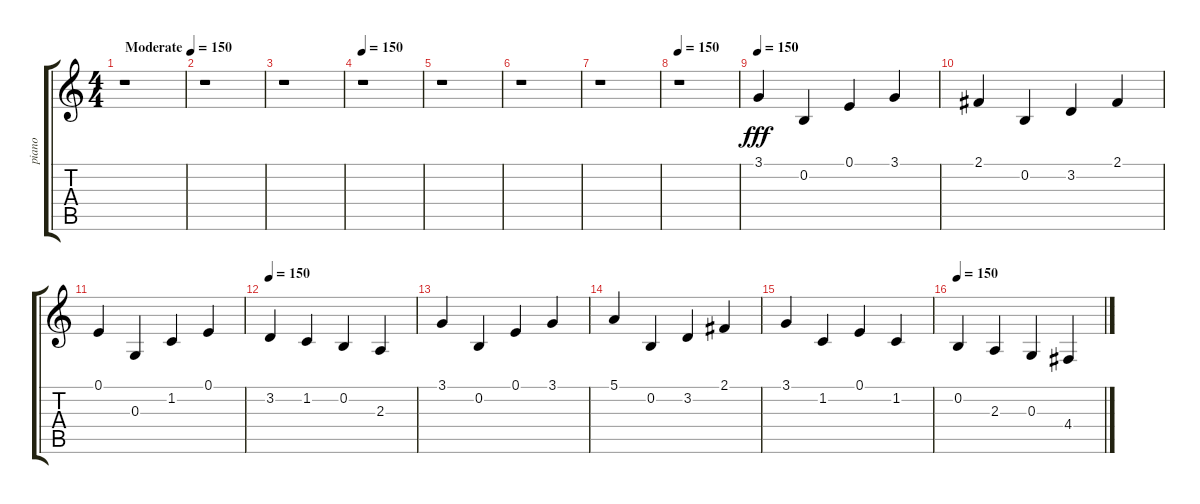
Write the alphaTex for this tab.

\track ("piano" "piano") {instrument brightacousticpiano}
\staff {score tabs}
\tuning (E4 B3 G3 D3 A2 E2) {hide}
\ts (4 4)
\tempo (150 "Moderate")
\clef g2
\ks c
r.1{dy fff instrument brightacousticpiano} |
r.1 |
r.1 |
\tempo 150
r.1 |
r.1 |
r.1 |
r.1 |
\tempo 150
r.1 |
\tempo 150
3.1.4 0.2.4 0.1.4 3.1.4 |
2.1.4 0.2.4 3.2.4 2.1.4 |
0.1.4 0.3.4 1.2.4 0.1.4 |
\tempo 150
3.2.4 1.2.4 0.2.4 2.3.4 |
3.1.4 0.2.4 0.1.4 3.1.4 |
5.1.4 0.2.4 3.2.4 2.1.4 |
3.1.4 1.2.4 0.1.4 1.2.4 |
\tempo 150
0.2.4 2.3.4 0.3.4 4.4.4
